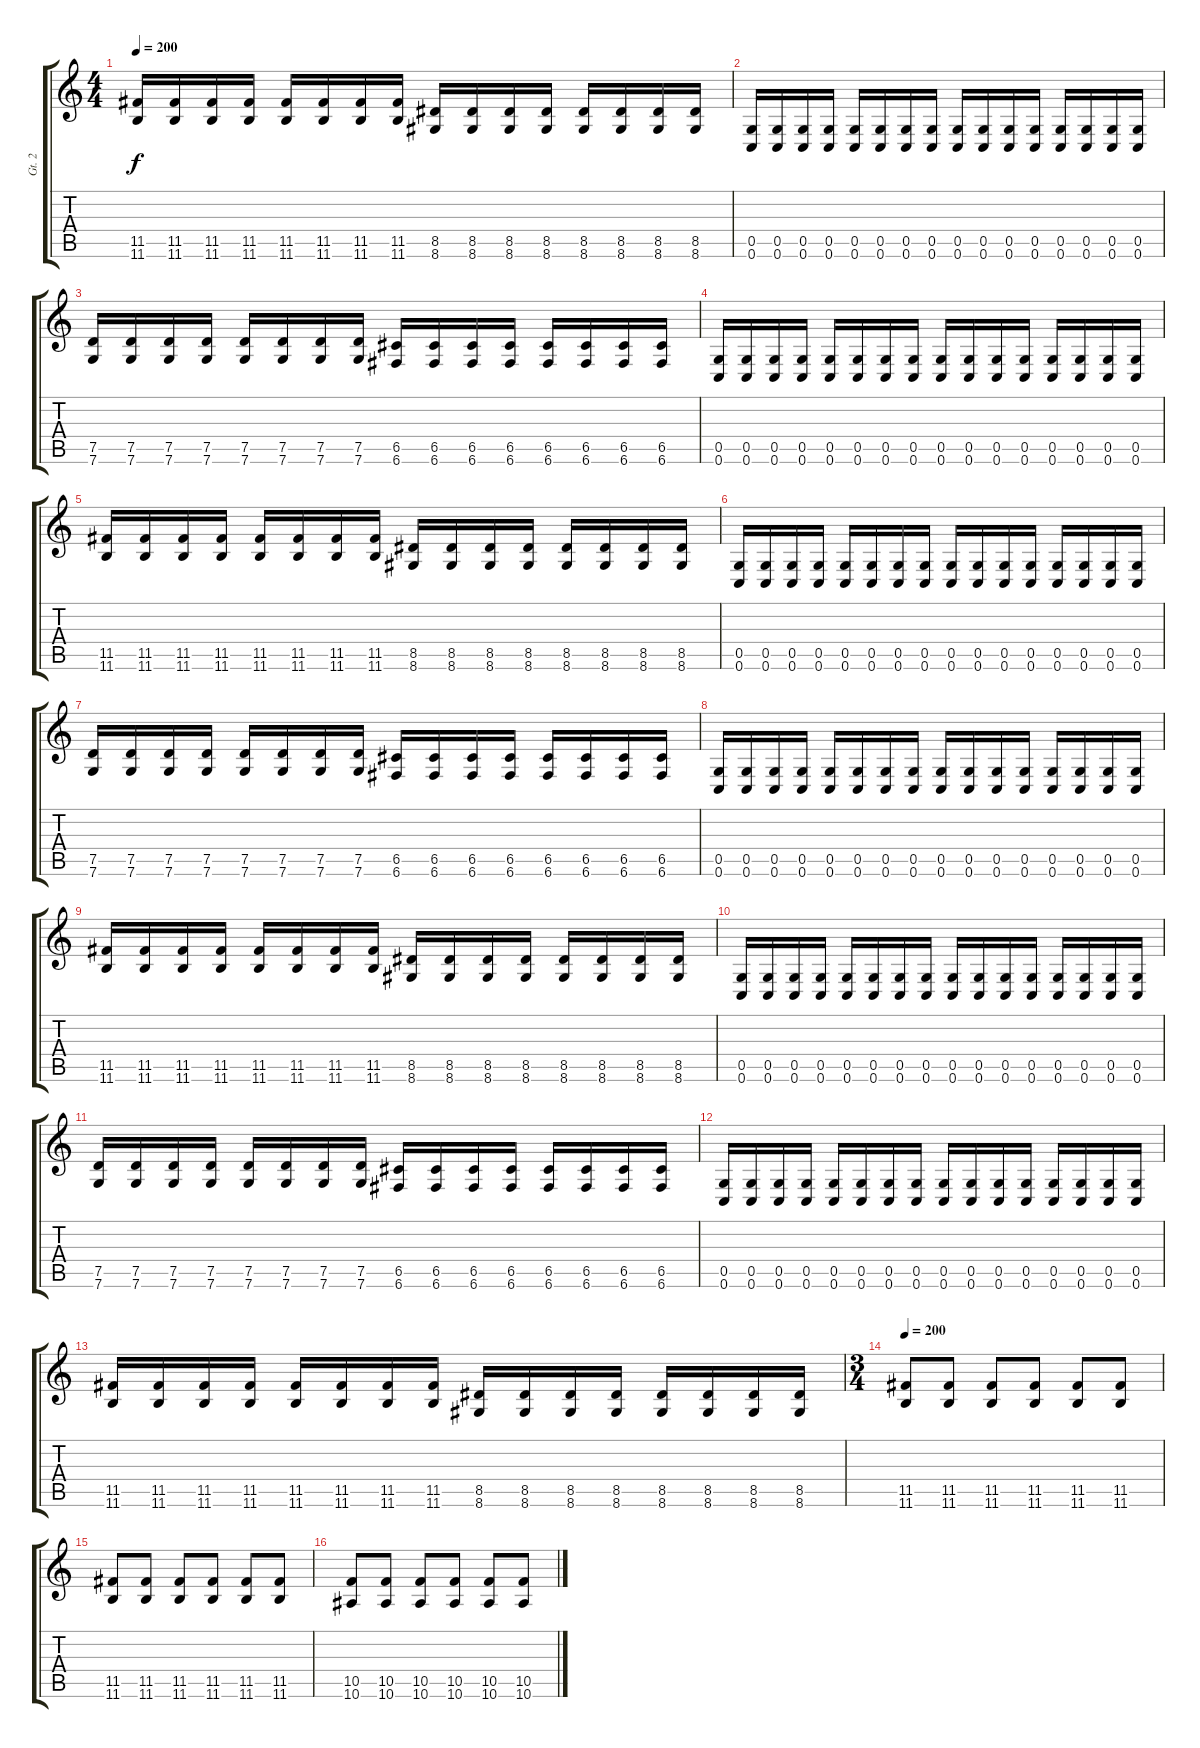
\track ("Gt. 2" "Gt. 2") {instrument distortionguitar}
\staff {score tabs}
\tuning (D4 A3 F3 C3 G2 C2) {hide}
\ts (4 4)
\tempo 200
\clef g2
\ks c
(11.5 11.6).16{dy f} (11.5 11.6).16 (11.5 11.6).16 (11.5 11.6).16 (11.5 11.6).16 (11.5 11.6).16 (11.5 11.6).16 (11.5 11.6).16 (8.5 8.6).16 (8.5 8.6).16 (8.5 8.6).16 (8.5 8.6).16 (8.5 8.6).16 (8.5 8.6).16 (8.5 8.6).16 (8.5 8.6).16 |
(0.5 0.6).16 (0.5 0.6).16 (0.5 0.6).16 (0.5 0.6).16 (0.5 0.6).16 (0.5 0.6).16 (0.5 0.6).16 (0.5 0.6).16 (0.5 0.6).16 (0.5 0.6).16 (0.5 0.6).16 (0.5 0.6).16 (0.5 0.6).16 (0.5 0.6).16 (0.5 0.6).16 (0.5 0.6).16 |
(7.5 7.6).16 (7.5 7.6).16 (7.5 7.6).16 (7.5 7.6).16 (7.5 7.6).16 (7.5 7.6).16 (7.5 7.6).16 (7.5 7.6).16 (6.5 6.6).16 (6.5 6.6).16 (6.5 6.6).16 (6.5 6.6).16 (6.5 6.6).16 (6.5 6.6).16 (6.5 6.6).16 (6.5 6.6).16 |
(0.5 0.6).16 (0.5 0.6).16 (0.5 0.6).16 (0.5 0.6).16 (0.5 0.6).16 (0.5 0.6).16 (0.5 0.6).16 (0.5 0.6).16 (0.5 0.6).16 (0.5 0.6).16 (0.5 0.6).16 (0.5 0.6).16 (0.5 0.6).16 (0.5 0.6).16 (0.5 0.6).16 (0.5 0.6).16 |
(11.5 11.6).16 (11.5 11.6).16 (11.5 11.6).16 (11.5 11.6).16 (11.5 11.6).16 (11.5 11.6).16 (11.5 11.6).16 (11.5 11.6).16 (8.5 8.6).16 (8.5 8.6).16 (8.5 8.6).16 (8.5 8.6).16 (8.5 8.6).16 (8.5 8.6).16 (8.5 8.6).16 (8.5 8.6).16 |
(0.5 0.6).16 (0.5 0.6).16 (0.5 0.6).16 (0.5 0.6).16 (0.5 0.6).16 (0.5 0.6).16 (0.5 0.6).16 (0.5 0.6).16 (0.5 0.6).16 (0.5 0.6).16 (0.5 0.6).16 (0.5 0.6).16 (0.5 0.6).16 (0.5 0.6).16 (0.5 0.6).16 (0.5 0.6).16 |
(7.5 7.6).16 (7.5 7.6).16 (7.5 7.6).16 (7.5 7.6).16 (7.5 7.6).16 (7.5 7.6).16 (7.5 7.6).16 (7.5 7.6).16 (6.5 6.6).16 (6.5 6.6).16 (6.5 6.6).16 (6.5 6.6).16 (6.5 6.6).16 (6.5 6.6).16 (6.5 6.6).16 (6.5 6.6).16 |
(0.5 0.6).16 (0.5 0.6).16 (0.5 0.6).16 (0.5 0.6).16 (0.5 0.6).16 (0.5 0.6).16 (0.5 0.6).16 (0.5 0.6).16 (0.5 0.6).16 (0.5 0.6).16 (0.5 0.6).16 (0.5 0.6).16 (0.5 0.6).16 (0.5 0.6).16 (0.5 0.6).16 (0.5 0.6).16 |
(11.5 11.6).16 (11.5 11.6).16 (11.5 11.6).16 (11.5 11.6).16 (11.5 11.6).16 (11.5 11.6).16 (11.5 11.6).16 (11.5 11.6).16 (8.5 8.6).16 (8.5 8.6).16 (8.5 8.6).16 (8.5 8.6).16 (8.5 8.6).16 (8.5 8.6).16 (8.5 8.6).16 (8.5 8.6).16 |
(0.5 0.6).16 (0.5 0.6).16 (0.5 0.6).16 (0.5 0.6).16 (0.5 0.6).16 (0.5 0.6).16 (0.5 0.6).16 (0.5 0.6).16 (0.5 0.6).16 (0.5 0.6).16 (0.5 0.6).16 (0.5 0.6).16 (0.5 0.6).16 (0.5 0.6).16 (0.5 0.6).16 (0.5 0.6).16 |
(7.5 7.6).16 (7.5 7.6).16 (7.5 7.6).16 (7.5 7.6).16 (7.5 7.6).16 (7.5 7.6).16 (7.5 7.6).16 (7.5 7.6).16 (6.5 6.6).16 (6.5 6.6).16 (6.5 6.6).16 (6.5 6.6).16 (6.5 6.6).16 (6.5 6.6).16 (6.5 6.6).16 (6.5 6.6).16 |
(0.5 0.6).16 (0.5 0.6).16 (0.5 0.6).16 (0.5 0.6).16 (0.5 0.6).16 (0.5 0.6).16 (0.5 0.6).16 (0.5 0.6).16 (0.5 0.6).16 (0.5 0.6).16 (0.5 0.6).16 (0.5 0.6).16 (0.5 0.6).16 (0.5 0.6).16 (0.5 0.6).16 (0.5 0.6).16 |
(11.5 11.6).16 (11.5 11.6).16 (11.5 11.6).16 (11.5 11.6).16 (11.5 11.6).16 (11.5 11.6).16 (11.5 11.6).16 (11.5 11.6).16 (8.5 8.6).16 (8.5 8.6).16 (8.5 8.6).16 (8.5 8.6).16 (8.5 8.6).16 (8.5 8.6).16 (8.5 8.6).16 (8.5 8.6).16 |
\ts (3 4)
\tempo 200
(11.5 11.6).8 (11.5 11.6).8 (11.5 11.6).8 (11.5 11.6).8 (11.5 11.6).8 (11.5 11.6).8 |
(11.5 11.6).8 (11.5 11.6).8 (11.5 11.6).8 (11.5 11.6).8 (11.5 11.6).8 (11.5 11.6).8 |
(10.5 10.6).8 (10.5 10.6).8 (10.5 10.6).8 (10.5 10.6).8 (10.5 10.6).8 (10.5 10.6).8
